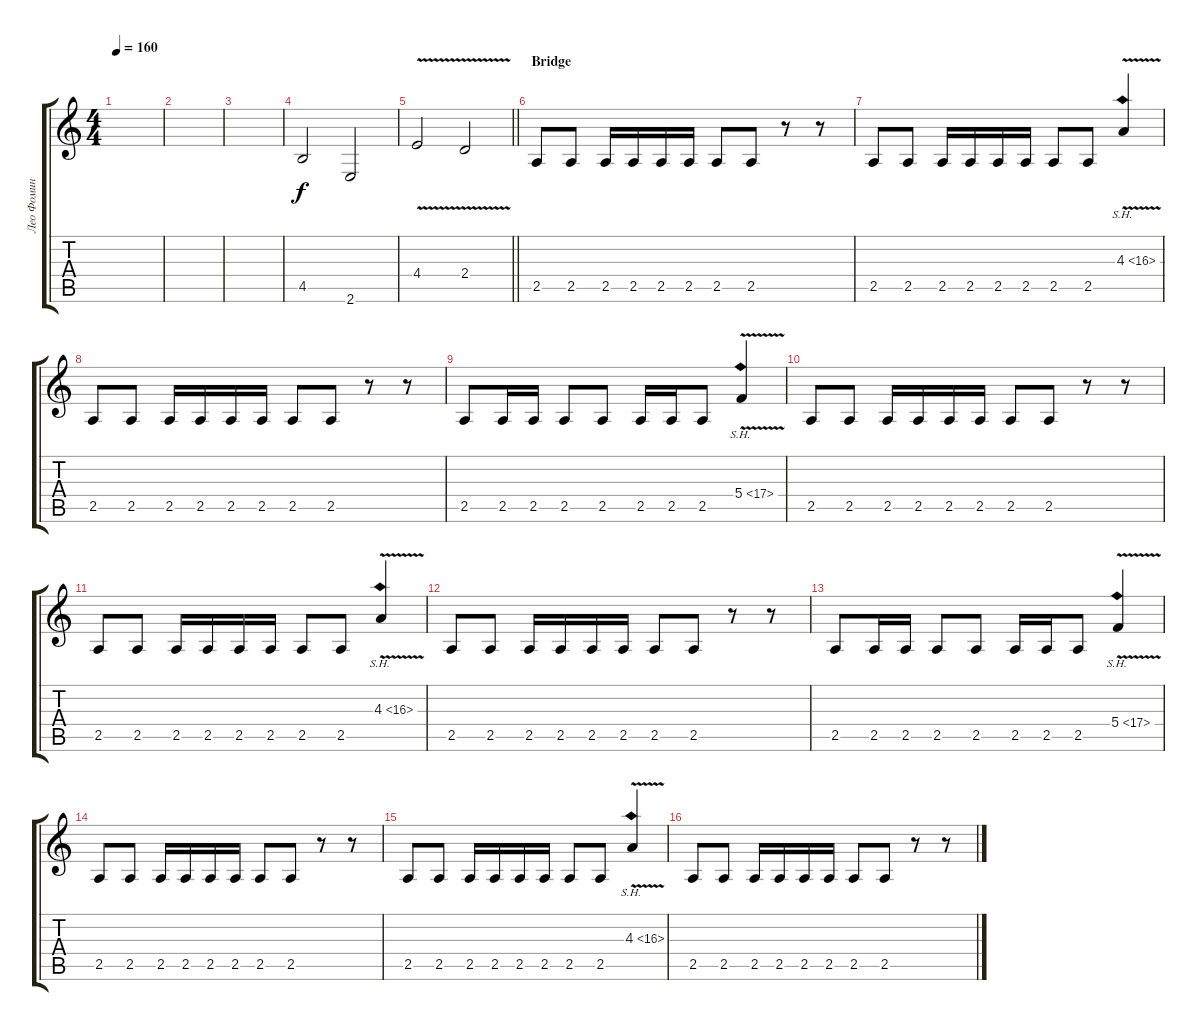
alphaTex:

\track ("Лео Фомин" "Лео Фомин") {instrument overdrivenguitar}
\staff {score tabs}
\tuning (D4 A3 F3 C3 G2 D2) {hide}
\ts (4 4)
\tempo 160
\clef g2
\ks c
|
|
|
4.5.2 2.6.2 |
\barLineRight lightlight
4.4{v}.2 2.4{v}.2 |
\section ("" "Bridge")
2.5.8 2.5.8 2.5.16 2.5.16 2.5.16 2.5.16 2.5.8 2.5.8 r.8 r.8 |
2.5.8 2.5.8 2.5.16 2.5.16 2.5.16 2.5.16 2.5.8 2.5.8 4.3{sh 12 v}.4 |
2.5.8 2.5.8 2.5.16 2.5.16 2.5.16 2.5.16 2.5.8 2.5.8 r.8 r.8 |
2.5.8 2.5.16 2.5.16 2.5.8 2.5.8 2.5.16 2.5.16 2.5.8 5.4{sh 12 v}.4 |
2.5.8 2.5.8 2.5.16 2.5.16 2.5.16 2.5.16 2.5.8 2.5.8 r.8 r.8 |
2.5.8 2.5.8 2.5.16 2.5.16 2.5.16 2.5.16 2.5.8 2.5.8 4.3{sh 12 v}.4 |
2.5.8 2.5.8 2.5.16 2.5.16 2.5.16 2.5.16 2.5.8 2.5.8 r.8 r.8 |
2.5.8 2.5.16 2.5.16 2.5.8 2.5.8 2.5.16 2.5.16 2.5.8 5.4{sh 12 v}.4 |
2.5.8 2.5.8 2.5.16 2.5.16 2.5.16 2.5.16 2.5.8 2.5.8 r.8 r.8 |
2.5.8 2.5.8 2.5.16 2.5.16 2.5.16 2.5.16 2.5.8 2.5.8 4.3{sh 12 v}.4 |
2.5.8 2.5.8 2.5.16 2.5.16 2.5.16 2.5.16 2.5.8 2.5.8 r.8 r.8
